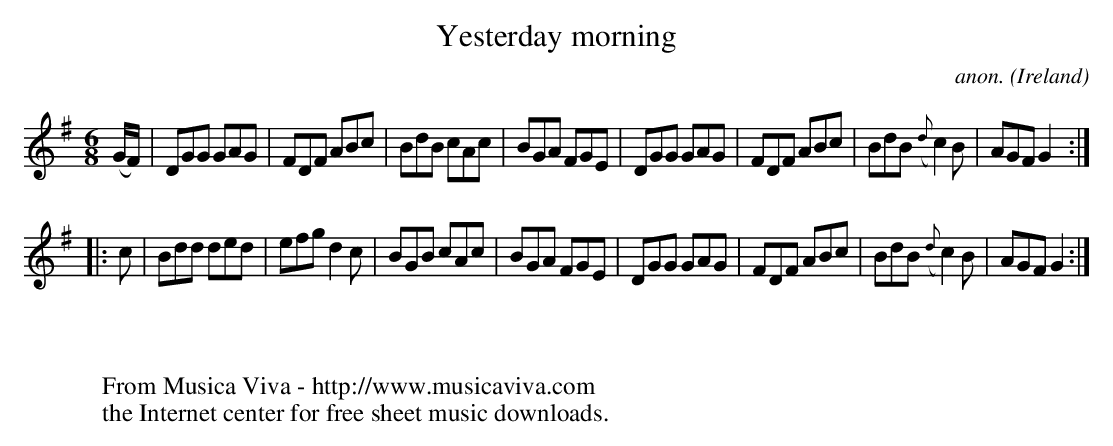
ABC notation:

X:1
T:Yesterday morning
C:anon.
O:Ireland
M:6/8
L:1/8
K:G
(G/F/)|DGG GAG|FDF ABc|BdB cAc|BGA FGE|DGG GAG|FDF ABc|BdB ({d}c2)B|AGF G2:|
|:c|Bdd ded|efg d2c|BGB cAc|BGA FGE|DGG GAG|FDF ABc|BdB ({d}c2)B|AGF G2:|
W:
W:
W: From Musica Viva - http://www.musicaviva.com
W: the Internet center for free sheet music downloads.
